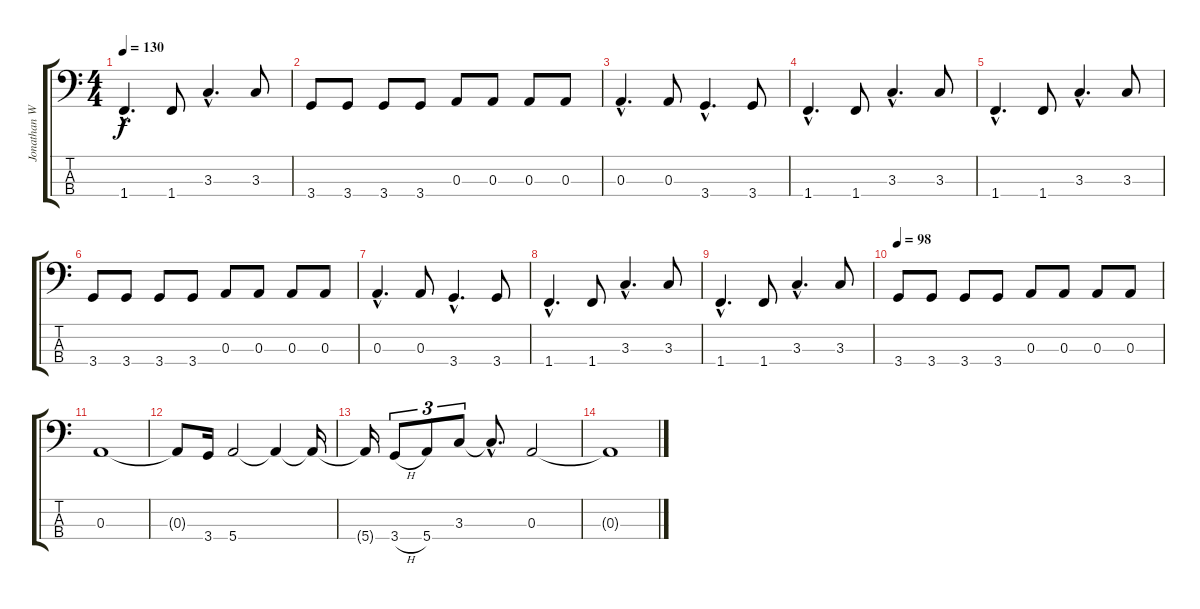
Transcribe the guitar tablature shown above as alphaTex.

\track ("Jonathan White" "Jonathan W") {instrument electricbassfinger}
\staff {score tabs}
\tuning (G2 D2 A1 E1) {hide}
\ts (4 4)
\tempo 130
\clef f4
\ks c
1.4{hac}.4{d dy f} 1.4.8 3.3{hac}.4{d} 3.3.8 |
3.4.8 3.4.8 3.4.8 3.4.8 0.3.8 0.3.8 0.3.8 0.3.8 |
0.3{hac}.4{d} 0.3.8 3.4{hac}.4{d} 3.4.8 |
1.4{hac}.4{d} 1.4.8 3.3{hac}.4{d} 3.3.8 |
1.4{hac}.4{d} 1.4.8 3.3{hac}.4{d} 3.3.8 |
3.4.8 3.4.8 3.4.8 3.4.8 0.3.8 0.3.8 0.3.8 0.3.8 |
0.3{hac}.4{d} 0.3.8 3.4{hac}.4{d} 3.4.8 |
1.4{hac}.4{d} 1.4.8 3.3{hac}.4{d} 3.3.8 |
1.4{hac}.4{d} 1.4.8 3.3{hac}.4{d} 3.3.8 |
\tempo 98
3.4.8 3.4.8 3.4.8 3.4.8 0.3.8 0.3.8 0.3.8 0.3.8 |
0.3.1 |
0.3{t}.8 3.4.16 5.4.2 5.4{t}.4 5.4{t}.16 |
5.4{t}.16 3.4{h}.8{tu (3 2)} 5.4.8{tu (3 2)} 3.3.8{tu (3 2)} 3.3{hac t}.8{d} 0.3.2 |
0.3{t}.1
